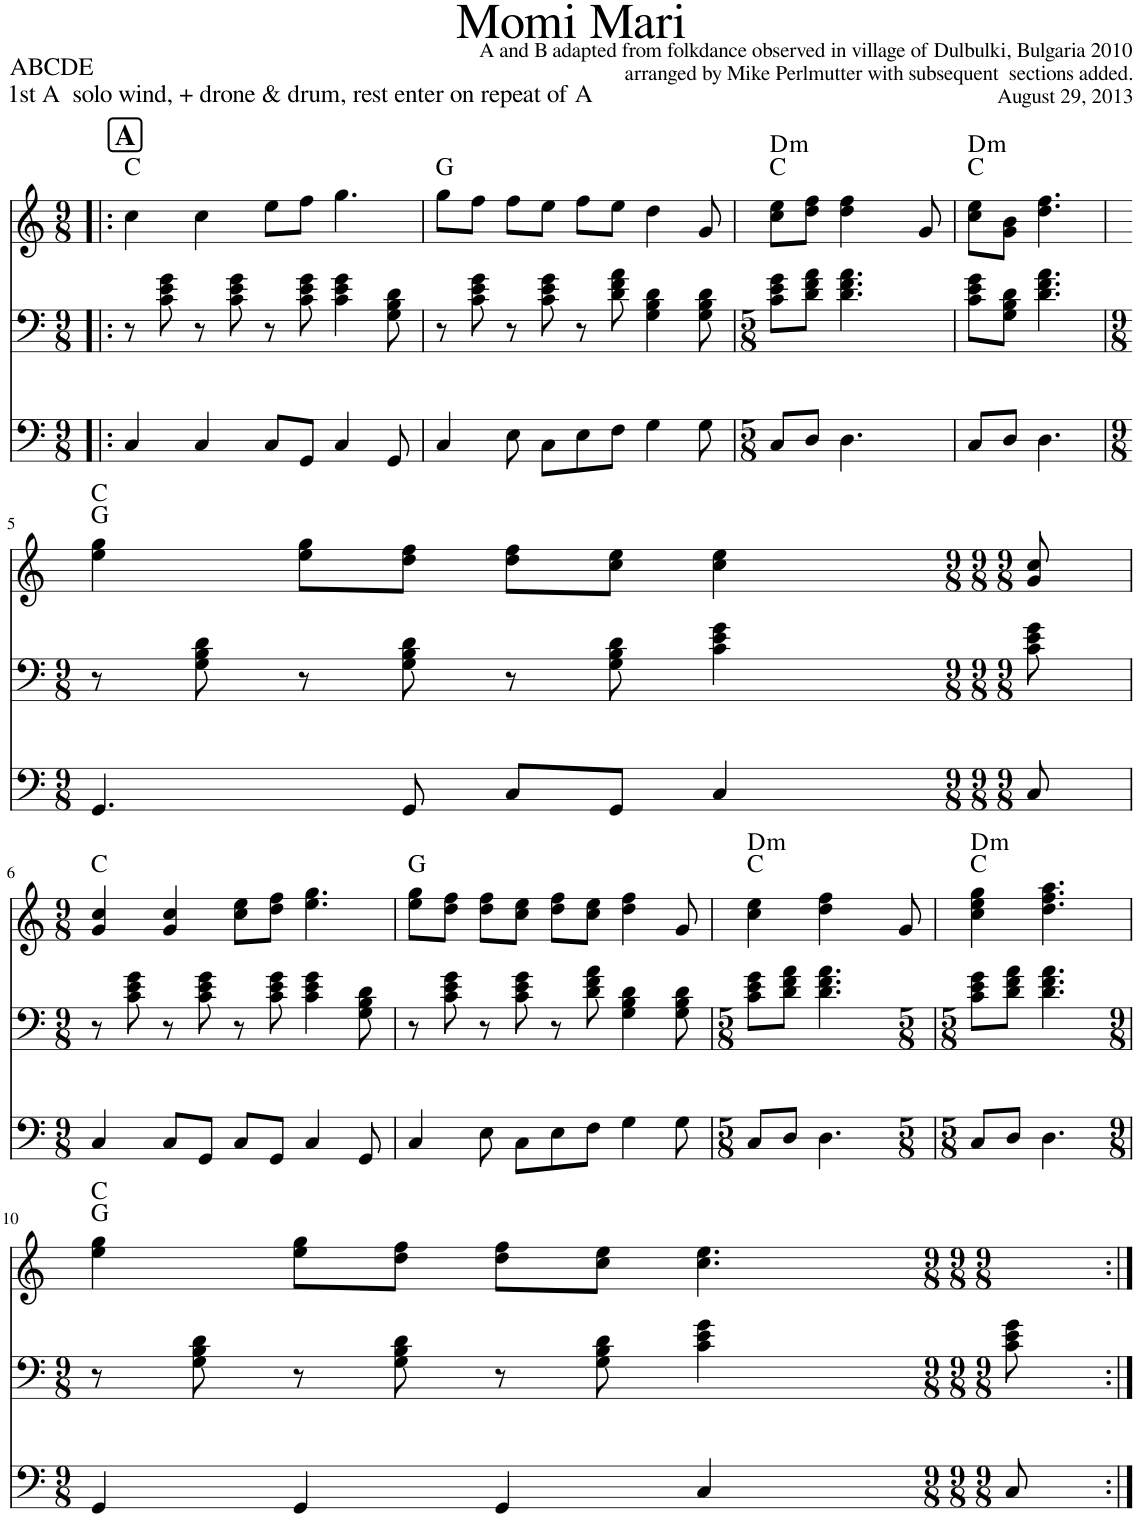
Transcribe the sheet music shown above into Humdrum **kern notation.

**kern	**kern	**kern	**harte
*part3	*part2	*part1	*part1
*staff3	*staff2	*staff1	*
*I"C Tuba	*I"Baritone Horn	*I"Flute	*
*I'Tba	*I'Hn	*I'Fl	*
*clefF4	*clefF4	*clefG2	*
*	*Trd4c7	*	*
*k[]	*k[]	*k[]	*
*M9/8	*M9/8	*M9/8	*
=1!|:	=1!|:	=1!|:	=1!|:
!	!	!LO:TX:a:B:t=A	!
4C/	8r	4cc\	C:maj
.	8c\ 8e\ 8g\	.	.
4C/	8r	4cc\	.
.	8c\ 8e\ 8g\	.	.
8C/L	8r	8ee\L	.
8GG/J	8c\ 8e\ 8g\	8ff\J	.
4C/	4c\ 4e\ 4g\	4.gg\	.
8GG/	8G\ 8B\ 8d\	.	.
=2	=2	=2	=2
4C/	8r	8gg\L	G:maj
.	8c\ 8e\ 8g\	8ff\J	.
8E\	8r	8ff\L	.
8C\L	8c\ 8e\ 8g\	8ee\J	.
8E\	8r	8ff\L	.
8F\J	8d\ 8f\ 8a\	8ee\J	.
4G\	4G\ 4B\ 4d\	4dd\	.
8G\	8G\ 8B\ 8d\	8g/	.
=3	=3	=3	=3
*M5/8	*M5/8	*	*
!	!	!	!LO:H:n=2:kt=m
8C/L	8c\ 8e\ 8g\L	8cc\ 8ee\L	C:maj D:min
8D/J	8d\ 8f\ 8a\J	8dd\ 8ff\J	.
4.D\	4.d\ 4.f\ 4.a\	4dd\ 4ff\	.
.	.	8g/	.
=4	=4	=4	=4
!	!	!	!LO:H:n=2:kt=m
8C/L	8c\ 8e\ 8g\L	8cc\ 8ee\L	C:maj D:min
8D/J	8G\ 8B\ 8d\J	8g\ 8b\J	.
4.D\	4.d\ 4.f\ 4.a\	4.dd\ 4.ff\	.
!!LO:LB:g=z
=5	=5	=5	=5
*M9/8	*M9/8	*	*
4.GG/	8r	4ee\ 4gg\	G:maj C:maj
.	8G\ 8B\ 8d\	.	.
.	8r	8ee\ 8gg\L	.
8GG/	8G\ 8B\ 8d\	8dd\ 8ff\J	.
8C/L	8r	8dd\ 8ff\L	.
8GG/J	8G\ 8B\ 8d\	8cc\ 8ee\J	.
4C/	4c\ 4e\ 4g\	4cc\ 4ee\	.
8C/	8c\ 8e\ 8g\	8g/ 8cc/	.
!!LO:LB:g=z
=6	=6	=6	=6
*M9/8	*M9/8	*M9/8	*
4C/	8r	4g/ 4cc/	C:maj
.	8c\ 8e\ 8g\	.	.
8C/L	8r	4g/ 4cc/	.
8GG/J	8c\ 8e\ 8g\	.	.
8C/L	8r	8cc\ 8ee\L	.
8GG/J	8c\ 8e\ 8g\	8dd\ 8ff\J	.
4C/	4c\ 4e\ 4g\	4.ee\ 4.gg\	.
8GG/	8G\ 8B\ 8d\	.	.
=7	=7	=7	=7
4C/	8r	8ee\ 8gg\L	G:maj
.	8c\ 8e\ 8g\	8dd\ 8ff\J	.
8E\	8r	8dd\ 8ff\L	.
8C\L	8c\ 8e\ 8g\	8cc\ 8ee\J	.
8E\	8r	8dd\ 8ff\L	.
8F\J	8d\ 8f\ 8a\	8cc\ 8ee\J	.
4G\	4G\ 4B\ 4d\	4dd\ 4ff\	.
8G\	8G\ 8B\ 8d\	8g/	.
=8	=8	=8	=8
*M5/8	*M5/8	*	*
!	!	!	!LO:H:n=2:kt=m
8C/L	8c\ 8e\ 8g\L	4cc\ 4ee\	C:maj D:min
8D/J	8d\ 8f\ 8a\J	.	.
4.D\	4.d\ 4.f\ 4.a\	4dd\ 4ff\	.
.	.	8g/	.
=9	=9	=9	=9
*M5/8	*M5/8	*	*
!	!	!	!LO:H:n=2:kt=m
8C/L	8c\ 8e\ 8g\L	4cc\ 4ee\ 4gg\	C:maj D:min
8D/J	8d\ 8f\ 8a\J	.	.
4.D\	4.d\ 4.f\ 4.a\	4.dd\ 4.ff\ 4.aa\	.
!!LO:LB:g=z
=10	=10	=10	=10
*M9/8	*M9/8	*	*
4GG/	8r	4ee\ 4gg\	G:maj C:maj
.	8G\ 8B\ 8d\	.	.
4GG/	8r	8ee\ 8gg\L	.
.	8G\ 8B\ 8d\	8dd\ 8ff\J	.
4GG/	8r	8dd\ 8ff\L	.
.	8G\ 8B\ 8d\	8cc\ 8ee\J	.
4C/	4c\ 4e\ 4g\	4.cc\ 4.ee\	.
8C/	8c\ 8e\ 8g\	.	.
=:|!	=:|!	=:|!	=:|!
*-	*-	*-	*-
